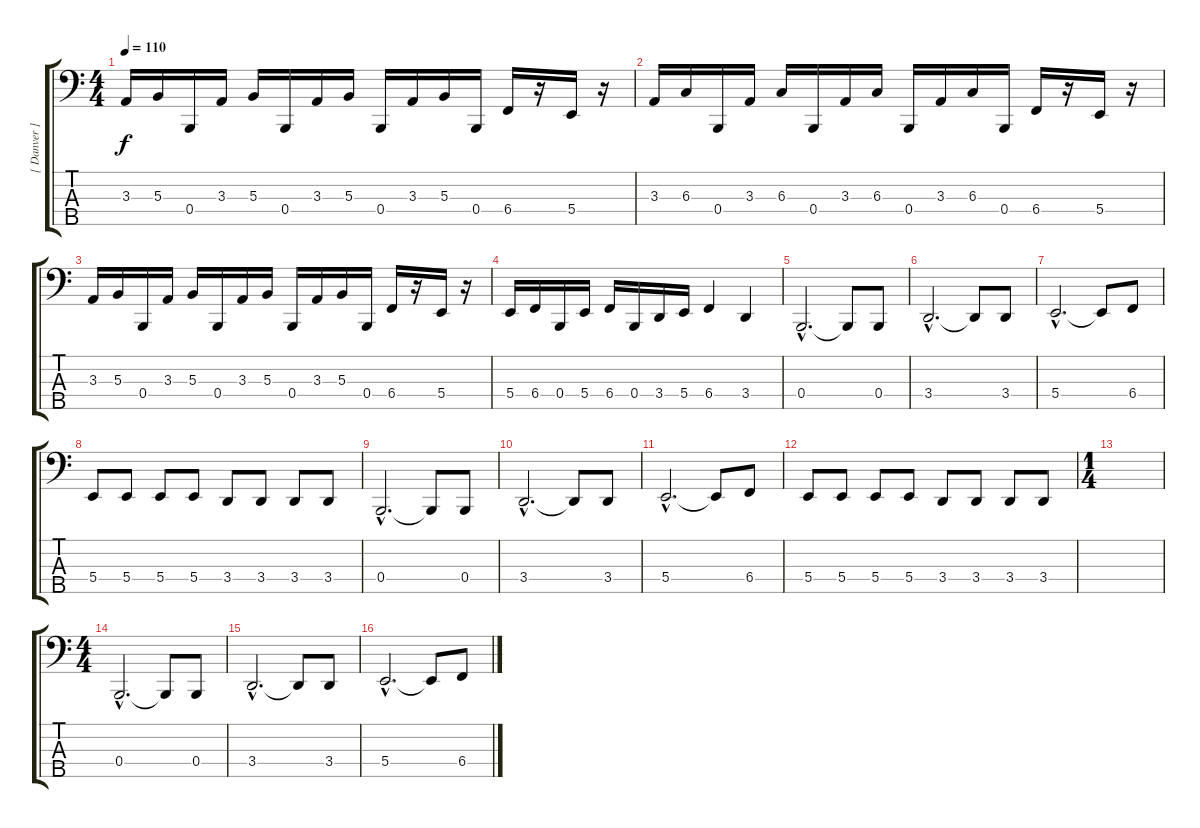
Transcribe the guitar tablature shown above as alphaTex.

\track ("[ Danver ]" "[ Danver ]") {instrument electricbasspick}
\staff {score tabs}
\tuning (E2 B1 Gb1 B0 Ab0) {hide}
\ts (4 4)
\tempo 110
\clef f4
\ks c
3.3.16{dy f} 5.3.16 0.4.16 3.3.16 5.3.16 0.4.16 3.3.16 5.3.16 0.4.16 3.3.16 5.3.16 0.4.16 6.4.16 r.16 5.4.16 r.16 |
3.3.16 6.3.16 0.4.16 3.3.16 6.3.16 0.4.16 3.3.16 6.3.16 0.4.16 3.3.16 6.3.16 0.4.16 6.4.16 r.16 5.4.16 r.16 |
3.3.16 5.3.16 0.4.16 3.3.16 5.3.16 0.4.16 3.3.16 5.3.16 0.4.16 3.3.16 5.3.16 0.4.16 6.4.16 r.16 5.4.16 r.16 |
5.4.16 6.4.16 0.4.16 5.4.16 6.4.16 0.4.16 3.4.16 5.4.16 6.4.4 3.4.4 |
0.4{hac}.2{d} 0.4{t}.8 0.4.8 |
3.4{hac}.2{d} 3.4{t}.8 3.4.8 |
5.4{hac}.2{d} 5.4{t}.8 6.4.8 |
5.4.8 5.4.8 5.4.8 5.4.8 3.4.8 3.4.8 3.4.8 3.4.8 |
0.4{hac}.2{d} 0.4{t}.8 0.4.8 |
3.4{hac}.2{d} 3.4{t}.8 3.4.8 |
5.4{hac}.2{d} 5.4{t}.8 6.4.8 |
5.4.8 5.4.8 5.4.8 5.4.8 3.4.8 3.4.8 3.4.8 3.4.8 |
\ts (1 4)
|
\ts (4 4)
0.4{hac}.2{d} 0.4{t}.8 0.4.8 |
3.4{hac}.2{d} 3.4{t}.8 3.4.8 |
5.4{hac}.2{d} 5.4{t}.8 6.4.8
